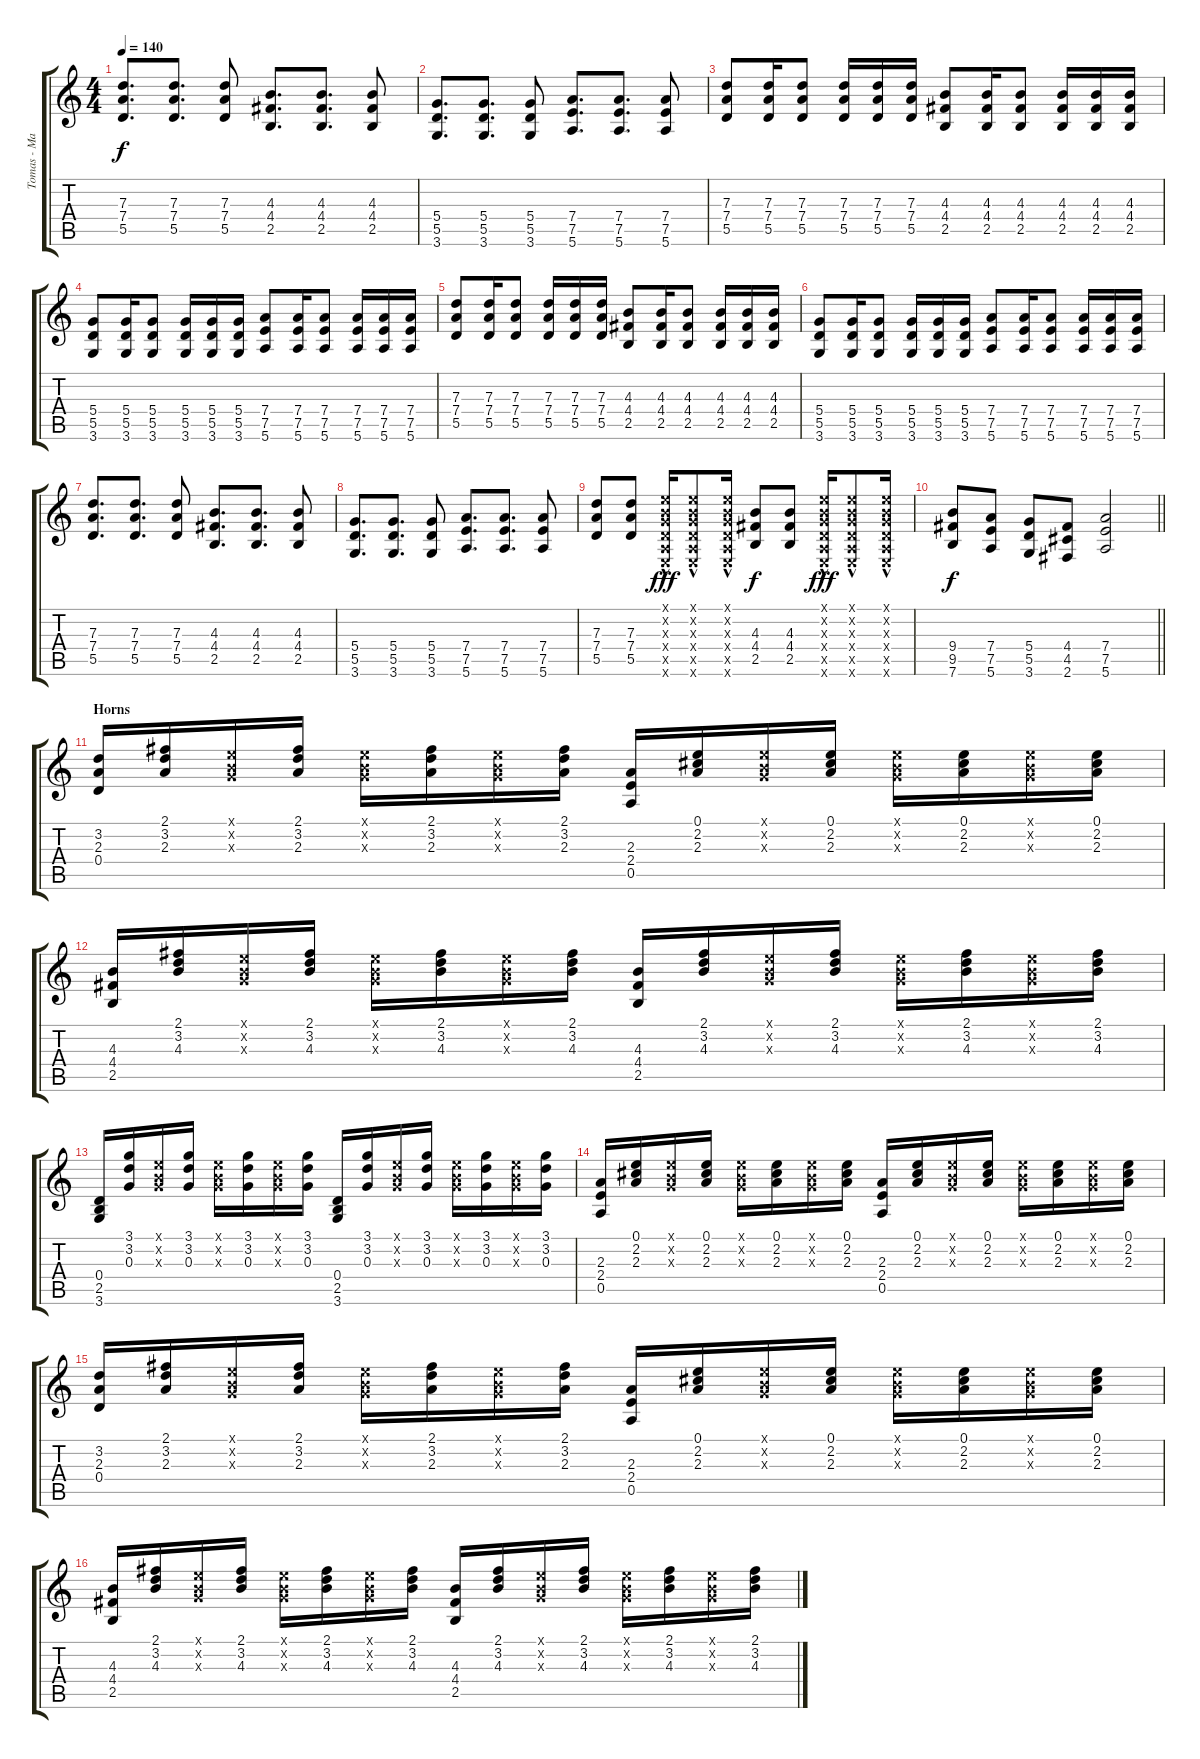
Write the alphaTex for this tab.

\track ("Tomas - Main Guitar" "Tomas - Ma") {instrument electricguitarclean}
\staff {score tabs}
\tuning (E4 B3 G3 D3 A2 E2) {hide}
\ts (4 4)
\tempo 140
\clef g2
\ks c
(7.3 7.4 5.5).8{d dy f} (7.3 7.4 5.5).8{d} (7.3 7.4 5.5).8 (4.3 4.4 2.5).8{d} (4.3 4.4 2.5).8{d} (4.3 4.4 2.5).8 |
(5.4 5.5 3.6).8{d} (5.4 5.5 3.6).8{d} (5.4 5.5 3.6).8 (7.4 7.5 5.6).8{d} (7.4 7.5 5.6).8{d} (7.4 7.5 5.6).8 |
(7.3 7.4 5.5).8 (7.3 7.4 5.5).16 (7.3 7.4 5.5).8 (7.3 7.4 5.5).16 (7.3 7.4 5.5).16 (7.3 7.4 5.5).16 (4.3 4.4 2.5).8 (4.3 4.4 2.5).16 (4.3 4.4 2.5).8 (4.3 4.4 2.5).16 (4.3 4.4 2.5).16 (4.3 4.4 2.5).16 |
(5.4 5.5 3.6).8 (5.4 5.5 3.6).16 (5.4 5.5 3.6).8 (5.4 5.5 3.6).16 (5.4 5.5 3.6).16 (5.4 5.5 3.6).16 (7.4 7.5 5.6).8 (7.4 7.5 5.6).16 (7.4 7.5 5.6).8 (7.4 7.5 5.6).16 (7.4 7.5 5.6).16 (7.4 7.5 5.6).16 |
(7.3 7.4 5.5).8 (7.3 7.4 5.5).16 (7.3 7.4 5.5).8 (7.3 7.4 5.5).16 (7.3 7.4 5.5).16 (7.3 7.4 5.5).16 (4.3 4.4 2.5).8 (4.3 4.4 2.5).16 (4.3 4.4 2.5).8 (4.3 4.4 2.5).16 (4.3 4.4 2.5).16 (4.3 4.4 2.5).16 |
(5.4 5.5 3.6).8 (5.4 5.5 3.6).16 (5.4 5.5 3.6).8 (5.4 5.5 3.6).16 (5.4 5.5 3.6).16 (5.4 5.5 3.6).16 (7.4 7.5 5.6).8 (7.4 7.5 5.6).16 (7.4 7.5 5.6).8 (7.4 7.5 5.6).16 (7.4 7.5 5.6).16 (7.4 7.5 5.6).16 |
(7.3 7.4 5.5).8{d} (7.3 7.4 5.5).8{d} (7.3 7.4 5.5).8 (4.3 4.4 2.5).8{d} (4.3 4.4 2.5).8{d} (4.3 4.4 2.5).8 |
(5.4 5.5 3.6).8{d} (5.4 5.5 3.6).8{d} (5.4 5.5 3.6).8 (7.4 7.5 5.6).8{d} (7.4 7.5 5.6).8{d} (7.4 7.5 5.6).8 |
(7.3 7.4 5.5).8 (7.3 7.4 5.5).8 (0.1{hac x} 0.2{hac x} 0.3{hac x} 0.4{hac x} 0.5{hac x} 0.6{hac x}).16{dy fff} (0.1{hac x} 0.2{hac x} 0.3{hac x} 0.4{hac x} 0.5{hac x} 0.6{hac x}).8 (0.1{hac x} 0.2{hac x} 0.3{hac x} 0.4{hac x} 0.5{hac x} 0.6{hac x}).16 (4.3 4.4 2.5).8{dy f} (4.3 4.4 2.5).8 (0.1{hac x} 0.2{hac x} 0.3{hac x} 0.4{hac x} 0.5{hac x} 0.6{hac x}).16{dy fff} (0.1{hac x} 0.2{hac x} 0.3{hac x} 0.4{hac x} 0.5{hac x} 0.6{hac x}).8 (0.1{hac x} 0.2{hac x} 0.3{hac x} 0.4{hac x} 0.5{hac x} 0.6{hac x}).16 |
\barLineRight lightlight
(9.4 9.5 7.6).8{dy f} (7.4 7.5 5.6).8 (5.4 5.5 3.6).8 (4.4 4.5 2.6).8 (7.4 7.5 5.6).2 |
\section ("" "Horns")
(3.2 2.3 0.4).16{instrument electricguitarclean} (2.1 3.2 2.3).16 (0.1{x} 0.2{x} 0.3{x}).16 (2.1 3.2 2.3).16 (0.1{x} 0.2{x} 0.3{x}).16 (2.1 3.2 2.3).16 (0.1{x} 0.2{x} 0.3{x}).16 (2.1 3.2 2.3).16 (2.3 2.4 0.5).16 (0.1 2.2 2.3).16 (0.1{x} 0.2{x} 0.3{x}).16 (0.1 2.2 2.3).16 (0.1{x} 0.2{x} 0.3{x}).16 (0.1 2.2 2.3).16 (0.1{x} 0.2{x} 0.3{x}).16 (0.1 2.2 2.3).16 |
(4.3 4.4 2.5).16 (2.1 3.2 4.3).16 (0.1{x} 0.2{x} 0.3{x}).16 (2.1 3.2 4.3).16 (0.1{x} 0.2{x} 0.3{x}).16 (2.1 3.2 4.3).16 (0.1{x} 0.2{x} 0.3{x}).16 (2.1 3.2 4.3).16 (4.3 4.4 2.5).16 (2.1 3.2 4.3).16 (0.1{x} 0.2{x} 0.3{x}).16 (2.1 3.2 4.3).16 (0.1{x} 0.2{x} 0.3{x}).16 (2.1 3.2 4.3).16 (0.1{x} 0.2{x} 0.3{x}).16 (2.1 3.2 4.3).16 |
(0.4 2.5 3.6).16 (3.1 3.2 0.3).16 (0.1{x} 0.2{x} 0.3{x}).16 (3.1 3.2 0.3).16 (0.1{x} 0.2{x} 0.3{x}).16 (3.1 3.2 0.3).16 (0.1{x} 0.2{x} 0.3{x}).16 (3.1 3.2 0.3).16 (0.4 2.5 3.6).16 (3.1 3.2 0.3).16 (0.1{x} 0.2{x} 0.3{x}).16 (3.1 3.2 0.3).16 (0.1{x} 0.2{x} 0.3{x}).16 (3.1 3.2 0.3).16 (0.1{x} 0.2{x} 0.3{x}).16 (3.1 3.2 0.3).16 |
(2.3 2.4 0.5).16 (0.1 2.2 2.3).16 (0.1{x} 0.2{x} 0.3{x}).16 (0.1 2.2 2.3).16 (0.1{x} 0.2{x} 0.3{x}).16 (0.1 2.2 2.3).16 (0.1{x} 0.2{x} 0.3{x}).16 (0.1 2.2 2.3).16 (2.3 2.4 0.5).16 (0.1 2.2 2.3).16 (0.1{x} 0.2{x} 0.3{x}).16 (0.1 2.2 2.3).16 (0.1{x} 0.2{x} 0.3{x}).16 (0.1 2.2 2.3).16 (0.1{x} 0.2{x} 0.3{x}).16 (0.1 2.2 2.3).16 |
(3.2 2.3 0.4).16 (2.1 3.2 2.3).16 (0.1{x} 0.2{x} 0.3{x}).16 (2.1 3.2 2.3).16 (0.1{x} 0.2{x} 0.3{x}).16 (2.1 3.2 2.3).16 (0.1{x} 0.2{x} 0.3{x}).16 (2.1 3.2 2.3).16 (2.3 2.4 0.5).16 (0.1 2.2 2.3).16 (0.1{x} 0.2{x} 0.3{x}).16 (0.1 2.2 2.3).16 (0.1{x} 0.2{x} 0.3{x}).16 (0.1 2.2 2.3).16 (0.1{x} 0.2{x} 0.3{x}).16 (0.1 2.2 2.3).16 |
(4.3 4.4 2.5).16 (2.1 3.2 4.3).16 (0.1{x} 0.2{x} 0.3{x}).16 (2.1 3.2 4.3).16 (0.1{x} 0.2{x} 0.3{x}).16 (2.1 3.2 4.3).16 (0.1{x} 0.2{x} 0.3{x}).16 (2.1 3.2 4.3).16 (4.3 4.4 2.5).16 (2.1 3.2 4.3).16 (0.1{x} 0.2{x} 0.3{x}).16 (2.1 3.2 4.3).16 (0.1{x} 0.2{x} 0.3{x}).16 (2.1 3.2 4.3).16 (0.1{x} 0.2{x} 0.3{x}).16 (2.1 3.2 4.3).16
